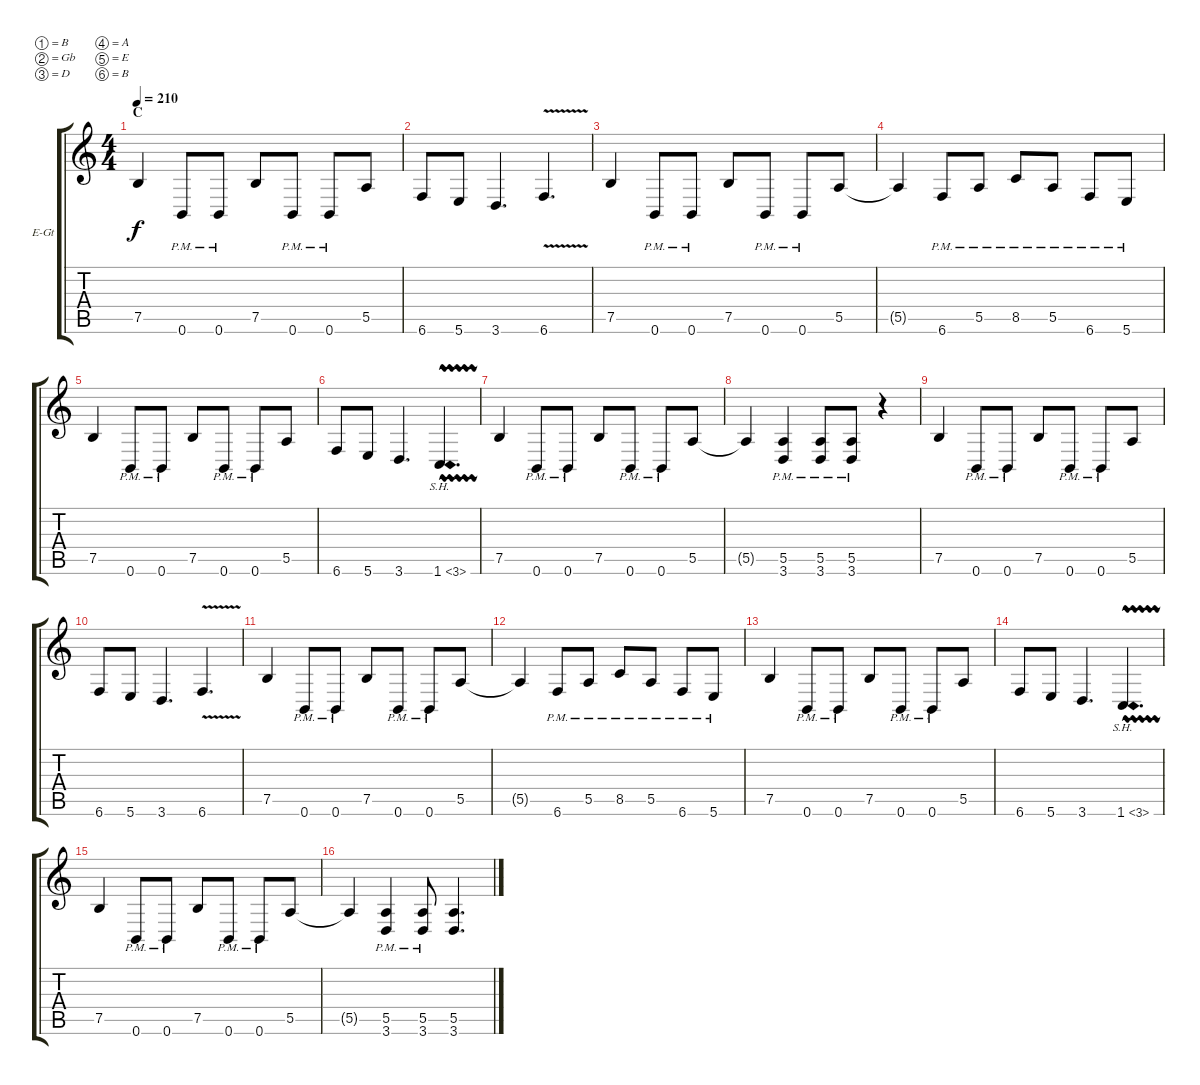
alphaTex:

\bracketExtendMode groupsimilarinstruments
\firstSystemTrackNameOrientation horizontal
\otherSystemsTrackNameOrientation horizontal
\track ("Rhythm Guitar" "E-Gt") {instrument distortionguitar}
\staff {score tabs}
\tuning (B3 Gb3 D3 A2 E2 B1)
\ts (4 4)
\section ("" "C")
\tempo 210
\clef g2
\ks c
7.5.4{dy f} 0.6{pm}.8 0.6{pm}.8 7.5.8 0.6{pm}.8 0.6{pm}.8 5.5.8 |
6.6.8 5.6.8 3.6.4{d} 6.6{v}.4{d} |
7.5.4 0.6{pm}.8 0.6{pm}.8 7.5.8 0.6{pm}.8 0.6{pm}.8 5.5.8 |
5.5{t}.4 6.6{pm}.8 5.5{pm}.8 8.5{pm}.8 5.5{pm}.8 6.6{pm}.8 5.6{pm}.8 |
7.5.4 0.6{pm}.8 0.6{pm}.8 7.5.8 0.6{pm}.8 0.6{pm}.8 5.5.8 |
6.6.8 5.6.8 3.6.4{d} 1.6{sh 2 vw}.4{d} |
7.5.4 0.6{pm}.8 0.6{pm}.8 7.5.8 0.6{pm}.8 0.6{pm}.8 5.5.8 |
5.5{t}.4 (5.5 3.6{pm}).4 (3.6{pm} 5.5{pm}).8 (3.6{pm} 5.5{pm}).8 r.4 |
7.5.4 0.6{pm}.8 0.6{pm}.8 7.5.8 0.6{pm}.8 0.6{pm}.8 5.5.8 |
6.6.8 5.6.8 3.6.4{d} 6.6{v}.4{d} |
7.5.4 0.6{pm}.8 0.6{pm}.8 7.5.8 0.6{pm}.8 0.6{pm}.8 5.5.8 |
5.5{t}.4 6.6{pm}.8 5.5{pm}.8 8.5{pm}.8 5.5{pm}.8 6.6{pm}.8 5.6{pm}.8 |
7.5.4 0.6{pm}.8 0.6{pm}.8 7.5.8 0.6{pm}.8 0.6{pm}.8 5.5.8 |
6.6.8 5.6.8 3.6.4{d} 1.6{sh 2 vw}.4{d} |
7.5.4 0.6{pm}.8 0.6{pm}.8 7.5.8 0.6{pm}.8 0.6{pm}.8 5.5.8 |
5.5{t}.4 (5.5 3.6{pm}).4 (3.6{pm} 5.5{pm}).8 (3.6 5.5).4{d}
